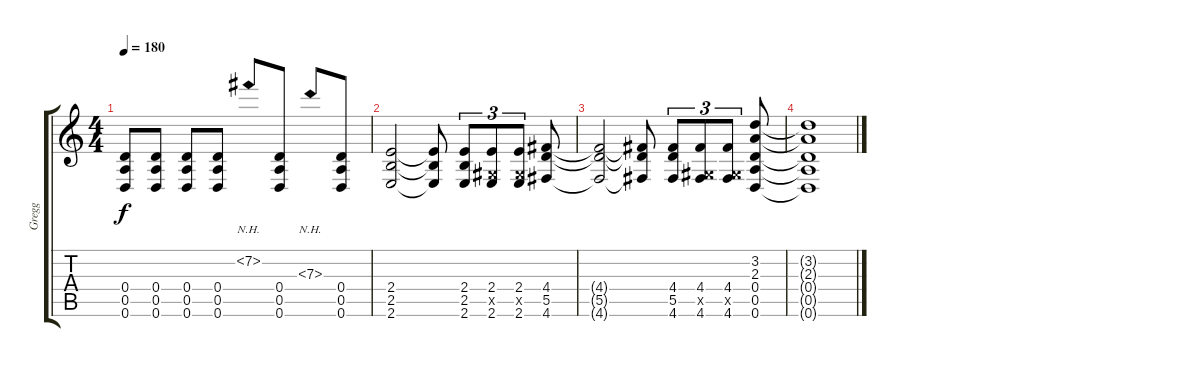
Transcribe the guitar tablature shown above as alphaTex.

\track ("Gregg" "Gregg") {instrument distortionguitar}
\staff {score tabs}
\tuning (E4 B3 G3 D3 A2 D2) {hide}
\ts (4 4)
\tempo 180
\clef g2
\ks c
(0.4 0.5 0.6).8{dy f} (0.4 0.5 0.6).8 (0.4 0.5 0.6).8 (0.4 0.5 0.6).8 7.2{nh}.8 (0.4 0.5 0.6).8 7.3{nh}.8 (0.4 0.5 0.6).8 |
(2.4 2.5 2.6).2 (2.4{t} 2.5{t} 2.6{t}).8 (2.4 2.5 2.6).8{tu (3 2)} (2.4 -1.5{x} 2.6).8{tu (3 2)} (2.4 -1.5{x} 2.6).8{tu (3 2)} (4.4 5.5 4.6).8 |
(4.4{t} 5.5{t} 4.6{t}).2 (4.4{t} 5.5{t} 4.6{t}).8 (4.4 5.5 4.6).8{tu (3 2)} (4.4 -1.5{x} 4.6).8{tu (3 2)} (4.4 -1.5{x} 4.6).8{tu (3 2)} (3.2 2.3 0.4 0.5 0.6).8 |
(3.2{t} 2.3{t} 0.4{t} 0.5{t} 0.6{t}).1
